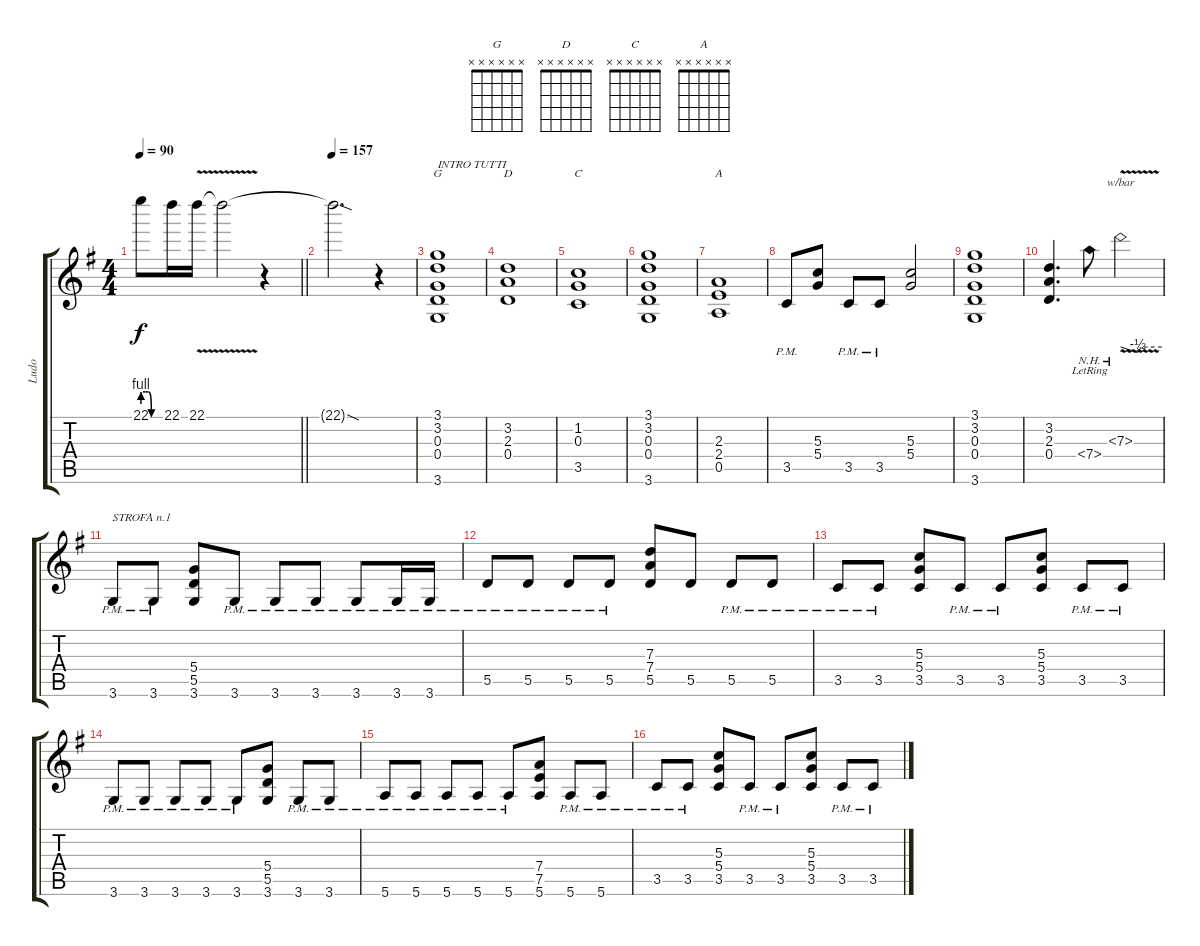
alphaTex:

\track ("Ludo" "Ludo") {instrument distortionguitar}
\staff {score tabs}
\tuning (E4 B3 G3 D3 A2 E2) {hide}
\chord ("G" x x x x x x)
\chord ("D" x x x x x x)
\chord ("C" x x x x x x)
\chord ("A" x x x x x x)
\ts (4 4)
\tempo 90
\clef g2
\barLineRight lightlight
\ks g
22.1{be (custom 0 4 10 4 20 4 30 0 60 0) t}.8{dy f} 22.1.16 22.1{v}.16 22.1{t}.2 r.4 |
\tempo 157
22.1{sod t}.2{d} r.4 |
(3.1 3.2 0.3 0.4 3.6).1{ch "G" txt "INTRO TUTTI"} |
(3.2 2.3 0.4).1{ch "D"} |
(1.2 0.3 3.5).1{ch "C"} |
(3.1 3.2 0.3 0.4 3.6).1 |
(2.3 2.4 0.5).1{ch "A"} |
3.5{pm}.8 (5.3 5.4).8 3.5{pm}.8 3.5{pm}.8 (5.3 5.4).2 |
(3.1 3.2 0.3 0.4 3.6).1 |
(3.2 2.3 0.4).4{d} 7.4{nh lr}.8 7.3{nh v}.2{tbe (custom default 0 0 25 -2 30 0 60 0)} |
3.6{pm}.8{txt "STROFA n.1"} 3.6{pm}.8 (5.4 5.5 3.6).8 3.6{pm}.8 3.6{pm}.8 3.6{pm}.8 3.6{pm}.8 3.6{pm}.16 3.6{pm}.16 |
5.5{pm}.8 5.5{pm}.8 5.5{pm}.8 5.5{pm}.8 (7.3 7.4 5.5).8 5.5.8 5.5{pm}.8 5.5{pm}.8 |
3.5{pm}.8 3.5{pm}.8 (5.3 5.4 3.5).8 3.5{pm}.8 3.5{pm}.8 (5.3 5.4 3.5).8 3.5{pm}.8 3.5{pm}.8 |
3.6{pm}.8 3.6{pm}.8 3.6{pm}.8 3.6{pm}.8 3.6{pm}.8 (5.4 5.5 3.6).8 3.6{pm}.8 3.6{pm}.8 |
5.6{pm}.8 5.6{pm}.8 5.6{pm}.8 5.6{pm}.8 5.6{pm}.8 (7.4 7.5 5.6).8 5.6{pm}.8 5.6{pm}.8 |
3.5{pm}.8 3.5{pm}.8 (5.3 5.4 3.5).8 3.5{pm}.8 3.5{pm}.8 (5.3 5.4 3.5).8 3.5{pm}.8 3.5{pm}.8
